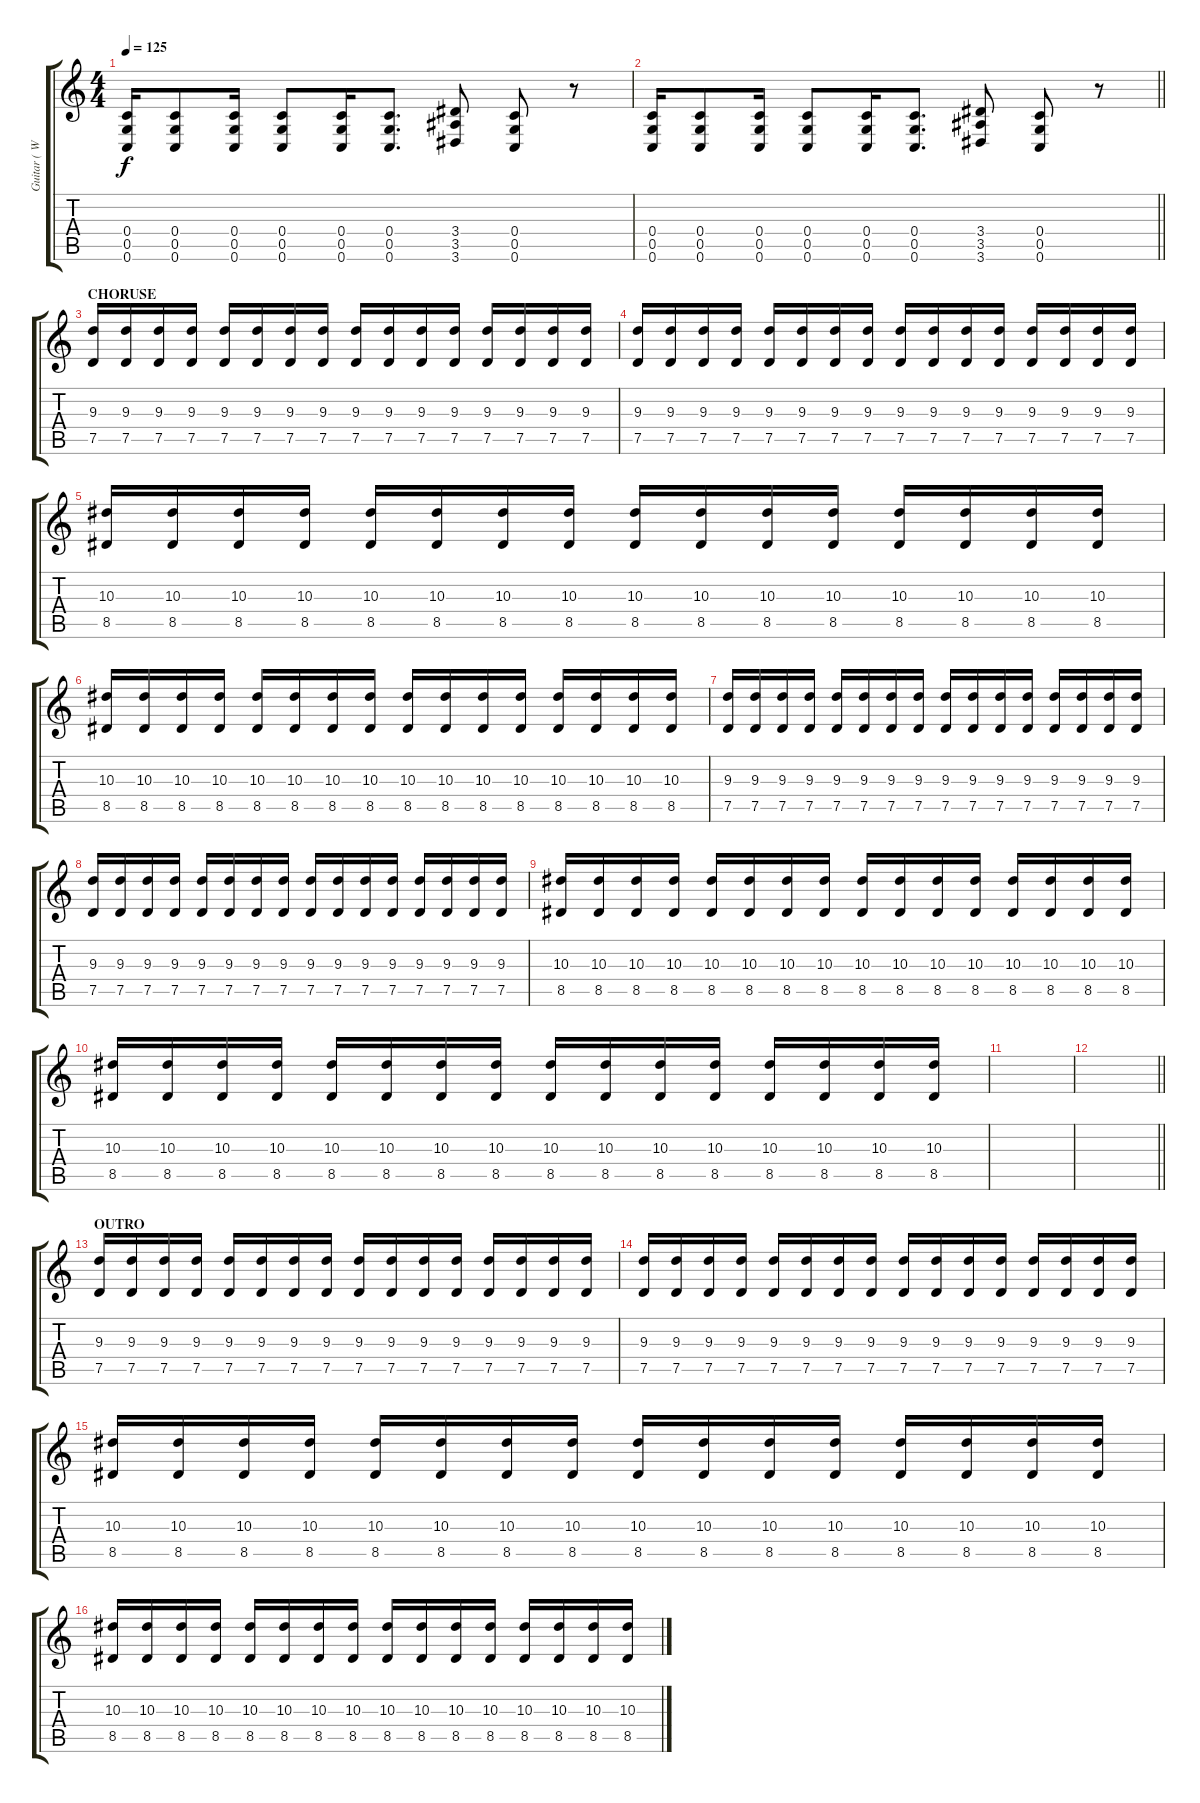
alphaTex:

\track ("Guitar ( Wayne Static / Koichi Fukuda )" "Guitar ( W") {instrument distortionguitar}
\staff {score tabs}
\tuning (D4 A3 F3 C3 G2 C2) {hide}
\ts (4 4)
\tempo 125
\clef g2
\ks c
(0.4 0.5 0.6).16{dy f} (0.4 0.5 0.6).8 (0.4 0.5 0.6).16 (0.4 0.5 0.6).8 (0.4 0.5 0.6).16 (0.4 0.5 0.6).8{d} (3.4 3.5 3.6).8 (0.4 0.5 0.6).8 r.8 |
\barLineRight lightlight
(0.4 0.5 0.6).16 (0.4 0.5 0.6).8 (0.4 0.5 0.6).16 (0.4 0.5 0.6).8 (0.4 0.5 0.6).16 (0.4 0.5 0.6).8{d} (3.4 3.5 3.6).8 (0.4 0.5 0.6).8 r.8 |
\section ("" "CHORUSE")
(9.3 7.5).16 (9.3 7.5).16 (9.3 7.5).16 (9.3 7.5).16 (9.3 7.5).16 (9.3 7.5).16 (9.3 7.5).16 (9.3 7.5).16 (9.3 7.5).16 (9.3 7.5).16 (9.3 7.5).16 (9.3 7.5).16 (9.3 7.5).16 (9.3 7.5).16 (9.3 7.5).16 (9.3 7.5).16 |
(9.3 7.5).16 (9.3 7.5).16 (9.3 7.5).16 (9.3 7.5).16 (9.3 7.5).16 (9.3 7.5).16 (9.3 7.5).16 (9.3 7.5).16 (9.3 7.5).16 (9.3 7.5).16 (9.3 7.5).16 (9.3 7.5).16 (9.3 7.5).16 (9.3 7.5).16 (9.3 7.5).16 (9.3 7.5).16 |
(10.3 8.5).16 (10.3 8.5).16 (10.3 8.5).16 (10.3 8.5).16 (10.3 8.5).16 (10.3 8.5).16 (10.3 8.5).16 (10.3 8.5).16 (10.3 8.5).16 (10.3 8.5).16 (10.3 8.5).16 (10.3 8.5).16 (10.3 8.5).16 (10.3 8.5).16 (10.3 8.5).16 (10.3 8.5).16 |
(10.3 8.5).16 (10.3 8.5).16 (10.3 8.5).16 (10.3 8.5).16 (10.3 8.5).16 (10.3 8.5).16 (10.3 8.5).16 (10.3 8.5).16 (10.3 8.5).16 (10.3 8.5).16 (10.3 8.5).16 (10.3 8.5).16 (10.3 8.5).16 (10.3 8.5).16 (10.3 8.5).16 (10.3 8.5).16 |
(9.3 7.5).16 (9.3 7.5).16 (9.3 7.5).16 (9.3 7.5).16 (9.3 7.5).16 (9.3 7.5).16 (9.3 7.5).16 (9.3 7.5).16 (9.3 7.5).16 (9.3 7.5).16 (9.3 7.5).16 (9.3 7.5).16 (9.3 7.5).16 (9.3 7.5).16 (9.3 7.5).16 (9.3 7.5).16 |
(9.3 7.5).16 (9.3 7.5).16 (9.3 7.5).16 (9.3 7.5).16 (9.3 7.5).16 (9.3 7.5).16 (9.3 7.5).16 (9.3 7.5).16 (9.3 7.5).16 (9.3 7.5).16 (9.3 7.5).16 (9.3 7.5).16 (9.3 7.5).16 (9.3 7.5).16 (9.3 7.5).16 (9.3 7.5).16 |
(10.3 8.5).16 (10.3 8.5).16 (10.3 8.5).16 (10.3 8.5).16 (10.3 8.5).16 (10.3 8.5).16 (10.3 8.5).16 (10.3 8.5).16 (10.3 8.5).16 (10.3 8.5).16 (10.3 8.5).16 (10.3 8.5).16 (10.3 8.5).16 (10.3 8.5).16 (10.3 8.5).16 (10.3 8.5).16 |
(10.3 8.5).16 (10.3 8.5).16 (10.3 8.5).16 (10.3 8.5).16 (10.3 8.5).16 (10.3 8.5).16 (10.3 8.5).16 (10.3 8.5).16 (10.3 8.5).16 (10.3 8.5).16 (10.3 8.5).16 (10.3 8.5).16 (10.3 8.5).16 (10.3 8.5).16 (10.3 8.5).16 (10.3 8.5).16 |
|
\barLineRight lightlight
|
\section ("" "OUTRO")
(9.3 7.5).16 (9.3 7.5).16 (9.3 7.5).16 (9.3 7.5).16 (9.3 7.5).16 (9.3 7.5).16 (9.3 7.5).16 (9.3 7.5).16 (9.3 7.5).16 (9.3 7.5).16 (9.3 7.5).16 (9.3 7.5).16 (9.3 7.5).16 (9.3 7.5).16 (9.3 7.5).16 (9.3 7.5).16 |
(9.3 7.5).16 (9.3 7.5).16 (9.3 7.5).16 (9.3 7.5).16 (9.3 7.5).16 (9.3 7.5).16 (9.3 7.5).16 (9.3 7.5).16 (9.3 7.5).16 (9.3 7.5).16 (9.3 7.5).16 (9.3 7.5).16 (9.3 7.5).16 (9.3 7.5).16 (9.3 7.5).16 (9.3 7.5).16 |
(10.3 8.5).16 (10.3 8.5).16 (10.3 8.5).16 (10.3 8.5).16 (10.3 8.5).16 (10.3 8.5).16 (10.3 8.5).16 (10.3 8.5).16 (10.3 8.5).16 (10.3 8.5).16 (10.3 8.5).16 (10.3 8.5).16 (10.3 8.5).16 (10.3 8.5).16 (10.3 8.5).16 (10.3 8.5).16 |
(10.3 8.5).16 (10.3 8.5).16 (10.3 8.5).16 (10.3 8.5).16 (10.3 8.5).16 (10.3 8.5).16 (10.3 8.5).16 (10.3 8.5).16 (10.3 8.5).16 (10.3 8.5).16 (10.3 8.5).16 (10.3 8.5).16 (10.3 8.5).16 (10.3 8.5).16 (10.3 8.5).16 (10.3 8.5).16
